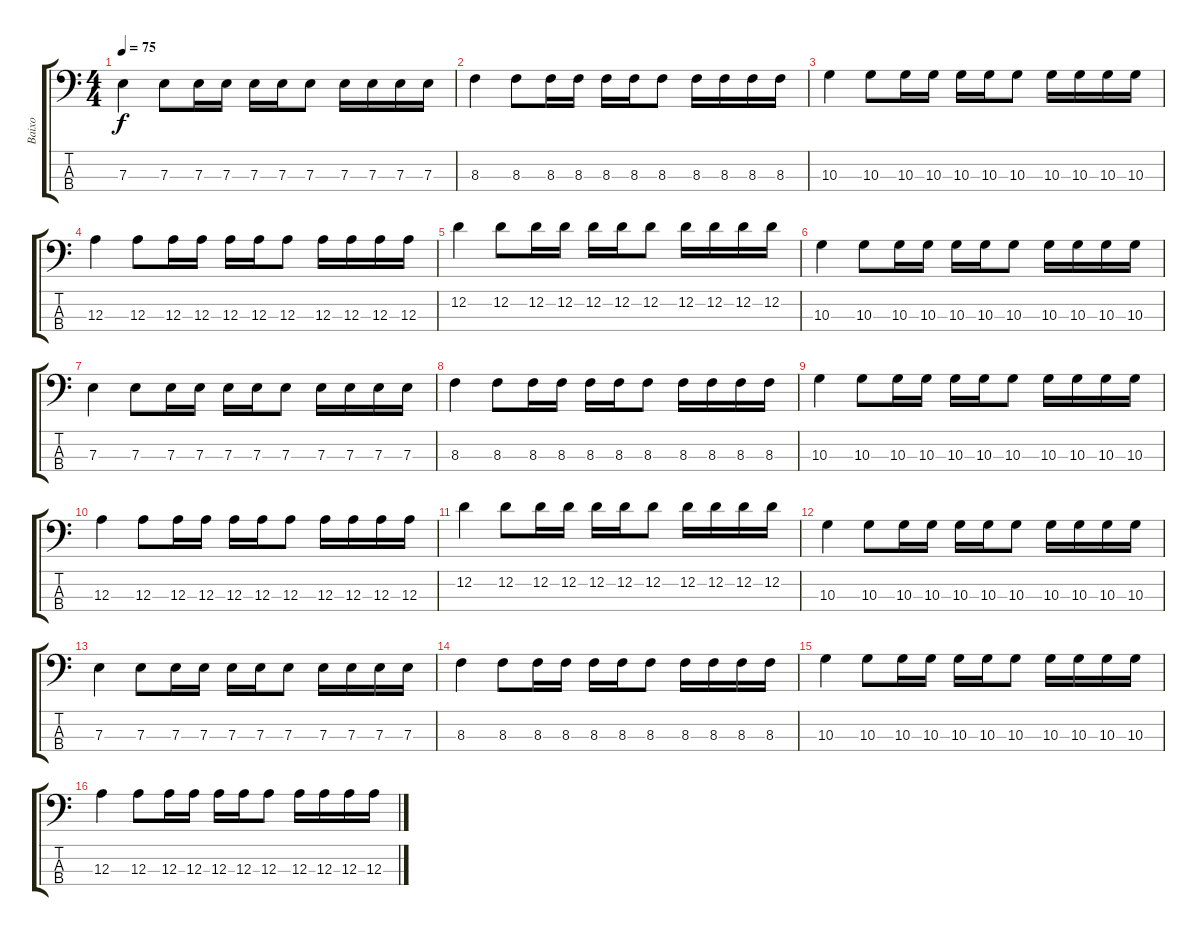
\track ("Baixo" "Baixo") {instrument electricbassfinger}
\staff {score tabs}
\tuning (G2 D2 A1 E1) {hide}
\ts (4 4)
\tempo 75
\clef f4
\ks c
7.3.4{dy f} 7.3.8 7.3.16 7.3.16 7.3.16 7.3.16 7.3.8 7.3.16 7.3.16 7.3.16 7.3.16 |
8.3.4 8.3.8 8.3.16 8.3.16 8.3.16 8.3.16 8.3.8 8.3.16 8.3.16 8.3.16 8.3.16 |
10.3.4 10.3.8 10.3.16 10.3.16 10.3.16 10.3.16 10.3.8 10.3.16 10.3.16 10.3.16 10.3.16 |
12.3.4 12.3.8 12.3.16 12.3.16 12.3.16 12.3.16 12.3.8 12.3.16 12.3.16 12.3.16 12.3.16 |
12.2.4 12.2.8 12.2.16 12.2.16 12.2.16 12.2.16 12.2.8 12.2.16 12.2.16 12.2.16 12.2.16 |
10.3.4 10.3.8 10.3.16 10.3.16 10.3.16 10.3.16 10.3.8 10.3.16 10.3.16 10.3.16 10.3.16 |
7.3.4 7.3.8 7.3.16 7.3.16 7.3.16 7.3.16 7.3.8 7.3.16 7.3.16 7.3.16 7.3.16 |
8.3.4 8.3.8 8.3.16 8.3.16 8.3.16 8.3.16 8.3.8 8.3.16 8.3.16 8.3.16 8.3.16 |
10.3.4 10.3.8 10.3.16 10.3.16 10.3.16 10.3.16 10.3.8 10.3.16 10.3.16 10.3.16 10.3.16 |
12.3.4 12.3.8 12.3.16 12.3.16 12.3.16 12.3.16 12.3.8 12.3.16 12.3.16 12.3.16 12.3.16 |
12.2.4 12.2.8 12.2.16 12.2.16 12.2.16 12.2.16 12.2.8 12.2.16 12.2.16 12.2.16 12.2.16 |
10.3.4 10.3.8 10.3.16 10.3.16 10.3.16 10.3.16 10.3.8 10.3.16 10.3.16 10.3.16 10.3.16 |
7.3.4 7.3.8 7.3.16 7.3.16 7.3.16 7.3.16 7.3.8 7.3.16 7.3.16 7.3.16 7.3.16 |
8.3.4 8.3.8 8.3.16 8.3.16 8.3.16 8.3.16 8.3.8 8.3.16 8.3.16 8.3.16 8.3.16 |
10.3.4 10.3.8 10.3.16 10.3.16 10.3.16 10.3.16 10.3.8 10.3.16 10.3.16 10.3.16 10.3.16 |
12.3.4 12.3.8 12.3.16 12.3.16 12.3.16 12.3.16 12.3.8 12.3.16 12.3.16 12.3.16 12.3.16
